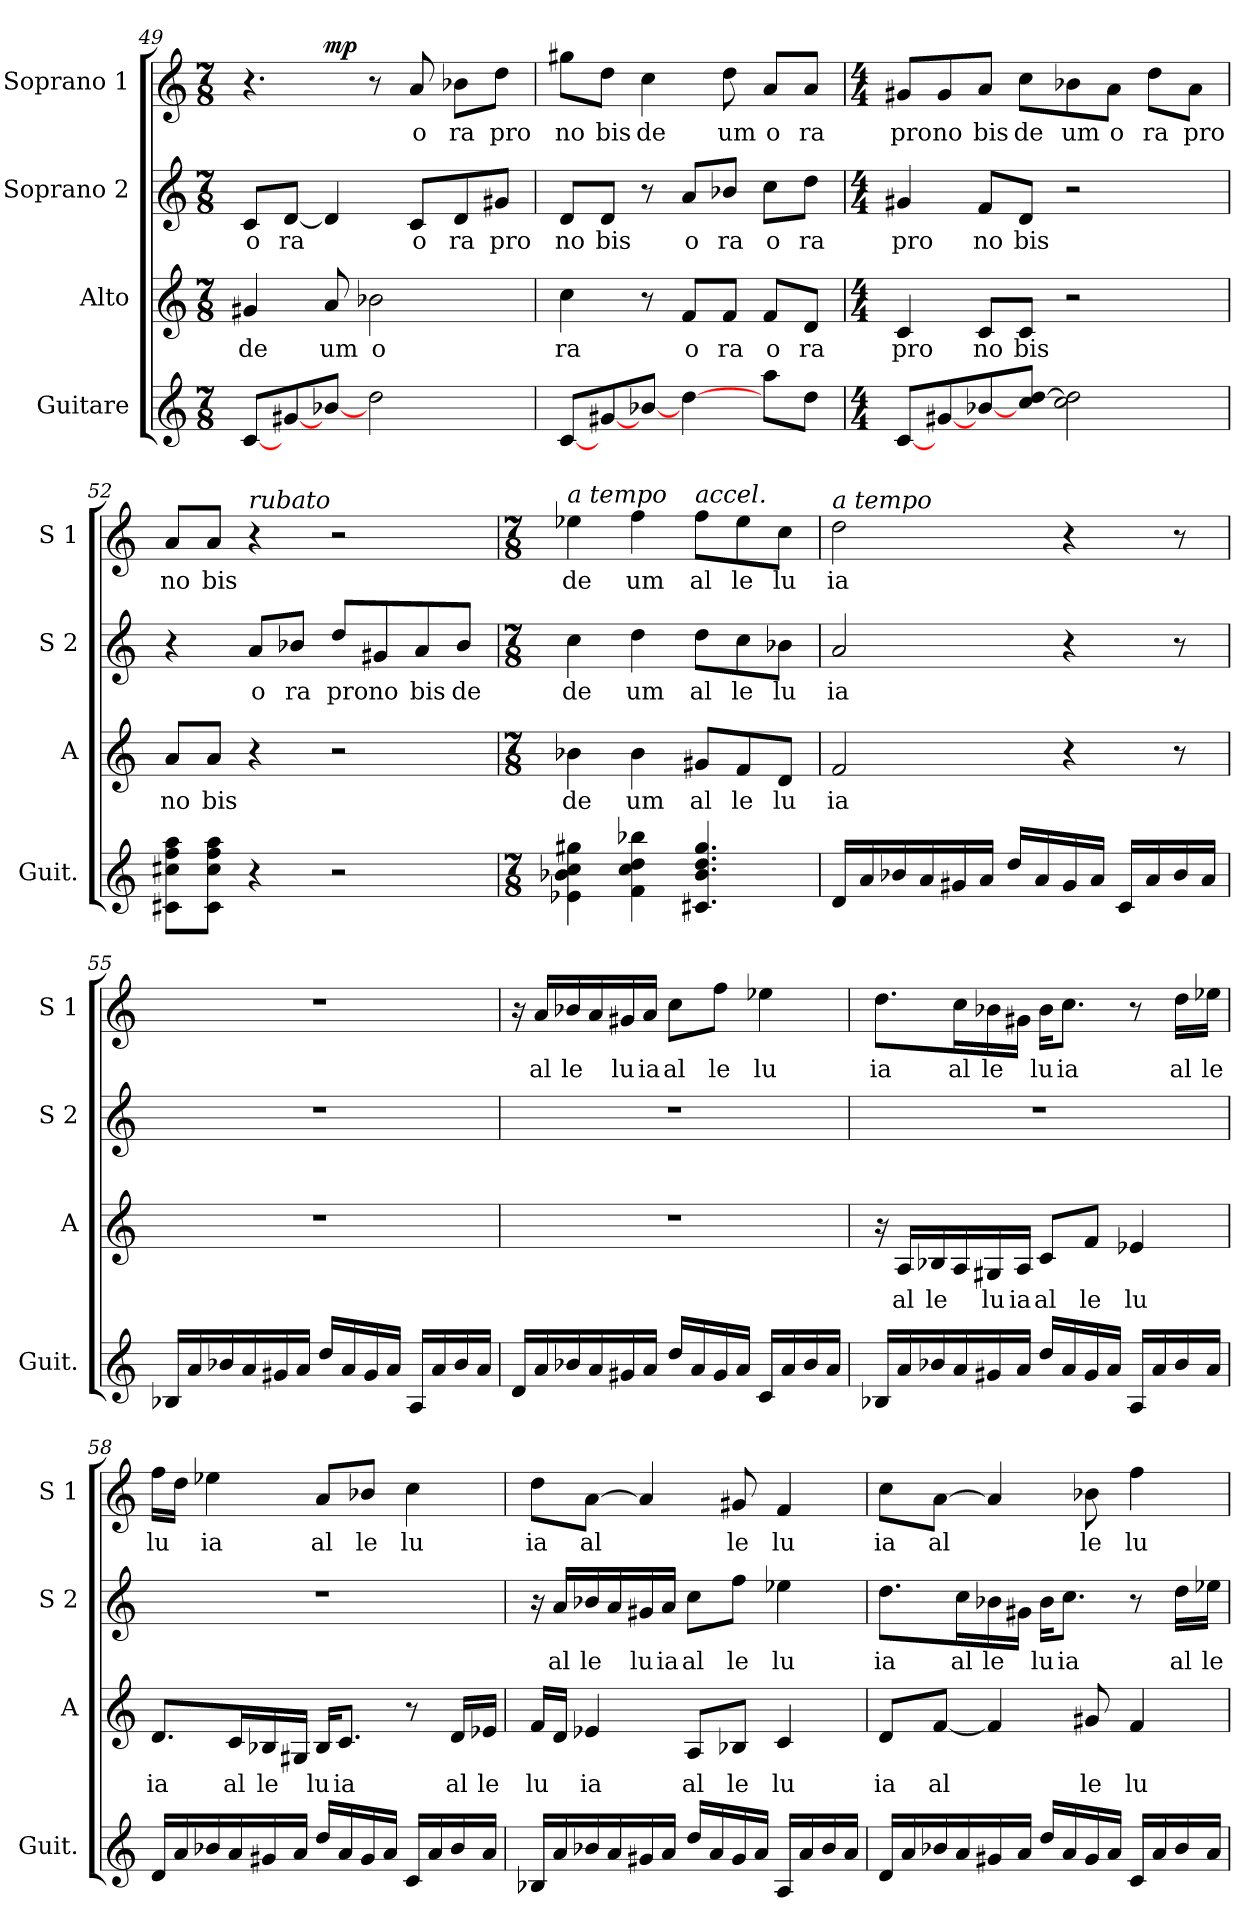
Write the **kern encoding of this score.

**kern	**kern	**text	**kern	**text	**kern	**text	**dynam
*part4	*part3	*part3	*part2	*part2	*part1	*part1	*part1
*staff4	*staff3	*staff3	*staff2	*staff2	*staff1	*staff1	*staff1
*I"Guitare	*I"Alto	*	*I"Soprano 2	*	*I"Soprano 1	*	*
*I'Guit.	*I'A	*	*I'S 2	*	*I'S 1	*	*
*clefG2	*clefG2	*	*clefG2	*	*clefG2	*	*
*ITrd7c12	*	*	*	*	*	*	*
*k[]	*k[]	*	*k[]	*	*k[]	*	*
*C:	*C:	*	*C:	*	*C:	*	*
*M7/8	*M7/8	*	*M7/8	*	*M7/8	*	*
=49	=49	=49	=49	=49	=49	=49	=49
!	!	!LO:LY:b	!	!LO:LY:b	!	!	!
*	*	*	*	*	*^	*	*
[8C/L	4g#X/	de	8c/L	o	4.r	4ryy	.	.
!	!	!	!	!LO:LY:b	!	!	!	!
[8G#X/	.	.	[8d/J	ra	.	.	.	.
!	!	!LO:LY:b	!	!	!	!	!	!LO:DY:b
[8B-X/J	8a/	um	4d/]	.	.	2ryy	.	mp
!	!	!LO:LY:b	!	!	!	!	!	!
2d\	2b-X\	o	.	.	8r	.	.	.
!	!	!	!	!LO:LY:b	!	!	!LO:LY:b	!
.	.	.	8c/L	o	8a/	.	o	.
!	!	!	!	!LO:LY:b	!	!	!LO:LY:b	!
.	.	.	8d/	ra	8b-X\L	.	ra	.
!	!	!	!	!LO:LY:b	!	!	!LO:LY:b	!
.	.	.	8g#X/J	pro	8dd\J	8ryy	pro	.
!!LO:LB:g=z
=50	=50	=50	=50	=50	=50	=50	=50	=50
!	!	!LO:LY:b	!	!LO:LY:b	!	!	!LO:LY:b	!
*	*	*	*	*	*v	*v	*	*
[8C/L	4cc\	ra	8d/L	no	8gg#X\L	no	.
!	!	!	!	!LO:LY:b	!	!LO:LY:b	!
[8G#X/	.	.	8d/J	bis	8dd\J	bis	.
!	!	!	!	!	!	!LO:LY:b	!
[8B-X/J	8r	.	8r	.	4cc\	de	.
!	!	!LO:LY:b	!	!LO:LY:b	!	!	!
[4d\	8f/L	o	8a/L	o	.	.	.
!	!	!LO:LY:b	!	!LO:LY:b	!	!LO:LY:b	!
.	8f/J	ra	8b-X/J	ra	8dd\	um	.
!	!	!LO:LY:b	!	!LO:LY:b	!	!LO:LY:b	!
8a\L	8f/L	o	8cc\L	o	8a/L	o	.
!	!	!LO:LY:b	!	!LO:LY:b	!	!LO:LY:b	!
8d\J	8d/J	ra	8dd\J	ra	8a/J	ra	.
=51	=51	=51	=51	=51	=51	=51	=51
*M4/4	*M4/4	*	*M4/4	*	*M4/4	*	*
!	!	!LO:LY:b	!	!LO:LY:b	!	!LO:LY:b	!
[8C/L	4c/	pro	4g#X/	pro	8g#X/L	pro	.
!	!	!	!	!	!	!LO:LY:b	!
[8G#X/	.	.	.	.	8g#/	no	.
!	!	!LO:LY:b	!	!LO:LY:b	!	!LO:LY:b	!
[8B-X/	8c/L	no	8f/L	no	8a/J	bis	.
!	!	!LO:LY:b	!	!LO:LY:b	!	!LO:LY:b	!
8c/ [8d/J	8c/J	bis	8d/J	bis	8cc\L	de	.
!	!	!	!	!	!	!LO:LY:b	!
2c\ 2d\]	2r	.	2r	.	8b-X\	um	.
!	!	!	!	!	!	!LO:LY:b	!
.	.	.	.	.	8a\J	o	.
!	!	!	!	!	!	!LO:LY:b	!
.	.	.	.	.	8dd\L	ra	.
!	!	!	!	!	!	!LO:LY:b	!
.	.	.	.	.	8a\J	pro	.
=52	=52	=52	=52	=52	=52	=52	=52
!	!	!LO:LY:b	!	!	!	!LO:LY:b	!
8C#X\ 8c#X\ 8f\ 8a\L	8a/L	no	4r	.	8a/L	no	.
!	!	!LO:LY:b	!	!	!	!LO:LY:b	!
8C#\ 8c#\ 8f\ 8a\J	8a/J	bis	.	.	8a/J	bis	.
!	!	!	!	!	!LO:TX:a:i:t=rubato	!	!
!	!	!	!	!LO:LY:b	!	!	!
4r	4r	.	8a/L	o	4r	.	.
!	!	!	!	!LO:LY:b	!	!	!
.	.	.	8b-X/J	ra	.	.	.
!	!	!	!	!LO:LY:b	!	!	!
2r	2r	.	8dd/L	pro	2r	.	.
!	!	!	!	!LO:LY:b	!	!	!
.	.	.	8g#X/	no	.	.	.
!	!	!	!	!LO:LY:b	!	!	!
.	.	.	8a/	bis	.	.	.
!	!	!	!	!LO:LY:b	!	!	!
.	.	.	8b-/J	de	.	.	.
!!LO:LB:g=z
=53	=53	=53	=53	=53	=53	=53	=53
*M7/8	*M7/8	*	*M7/8	*	*M7/8	*	*
!	!	!	!	!	!LO:TX:a:i:t=a tempo	!	!
!	!	!LO:LY:b	!	!LO:LY:b	!	!LO:LY:b	!
4E-X\ 4B-X\ 4c\ 4g#X\	4b-X\	de	4cc\	de	4ee-X\	de	.
!	!	!LO:LY:b	!	!LO:LY:b	!	!LO:LY:b	!
4F\ 4c\ 4d\ 4b-X\	4b-\	um	4dd\	um	4ff\	um	.
!	!	!	!	!	!LO:TX:a:i:t=accel.	!	!
!	!	!LO:LY:b	!	!LO:LY:b	!	!LO:LY:b	!
4.C#X/ 4.B-/ 4.d/ 4.g#/	8g#X/L	al	8dd\L	al	8ff\L	al	.
!	!	!LO:LY:b	!	!LO:LY:b	!	!LO:LY:b	!
.	8f/	le	8cc\	le	8ee-\	le	.
!	!	!LO:LY:b	!	!LO:LY:b	!	!LO:LY:b	!
.	8d/J	lu	8b-X\J	lu	8cc\J	lu	.
=54	=54	=54	=54	=54	=54	=54	=54
!	!	!	!	!	!LO:TX:a:i:t=a tempo	!	!
!	!	!LO:LY:b	!	!LO:LY:b	!	!LO:LY:b	!
16D/LL	2f/	ia	2a/	ia	2dd\	ia	.
16A/	.	.	.	.	.	.	.
16B-X/	.	.	.	.	.	.	.
16A/	.	.	.	.	.	.	.
16G#X/	.	.	.	.	.	.	.
16A/JJ	.	.	.	.	.	.	.
16d/LL	.	.	.	.	.	.	.
16A/	.	.	.	.	.	.	.
16G#/	4r	.	4r	.	4r	.	.
16A/JJ	.	.	.	.	.	.	.
16C/LL	.	.	.	.	.	.	.
16A/	.	.	.	.	.	.	.
16B-/	8r	.	8r	.	8r	.	.
16A/JJ	.	.	.	.	.	.	.
=55	=55	=55	=55	=55	=55	=55	=55
16BB-X/LL	2..r	.	2..r	.	2..r	.	.
16A/	.	.	.	.	.	.	.
16B-X/	.	.	.	.	.	.	.
16A/	.	.	.	.	.	.	.
16G#X/	.	.	.	.	.	.	.
16A/JJ	.	.	.	.	.	.	.
16d/LL	.	.	.	.	.	.	.
16A/	.	.	.	.	.	.	.
16G#/	.	.	.	.	.	.	.
16A/JJ	.	.	.	.	.	.	.
16AA/LL	.	.	.	.	.	.	.
16A/	.	.	.	.	.	.	.
16B-/	.	.	.	.	.	.	.
16A/JJ	.	.	.	.	.	.	.
!!LO:PB:g=z
=56	=56	=56	=56	=56	=56	=56	=56
16D/LL	2..r	.	2..r	.	16r	.	.
!	!	!	!	!	!	!LO:LY:b	!
16A/	.	.	.	.	16a/LL	al	.
!	!	!	!	!	!	!LO:LY:b	!
16B-X/	.	.	.	.	16b-X/	le	.
16A/	.	.	.	.	16a/	.	.
!	!	!	!	!	!	!LO:LY:b	!
16G#X/	.	.	.	.	16g#X/	lu	.
!	!	!	!	!	!	!LO:LY:b	!
16A/JJ	.	.	.	.	16a/JJ	ia	.
!	!	!	!	!	!	!LO:LY:b	!
16d/LL	.	.	.	.	8cc\L	al	.
16A/	.	.	.	.	.	.	.
!	!	!	!	!	!	!LO:LY:b	!
16G#/	.	.	.	.	8ff\J	le	.
16A/JJ	.	.	.	.	.	.	.
!	!	!	!	!	!	!LO:LY:b	!
16C/LL	.	.	.	.	4ee-X\	lu	.
16A/	.	.	.	.	.	.	.
16B-/	.	.	.	.	.	.	.
16A/JJ	.	.	.	.	.	.	.
=57	=57	=57	=57	=57	=57	=57	=57
!	!	!	!	!	!	!LO:LY:b	!
16BB-X/LL	16r	.	2..r	.	8.dd\L	ia	.
!	!	!LO:LY:b	!	!	!	!	!
16A/	16A/LL	al	.	.	.	.	.
!	!	!LO:LY:b	!	!	!	!	!
16B-X/	16B-X/	le	.	.	.	.	.
!	!	!	!	!	!	!LO:LY:b	!
16A/	16A/	.	.	.	16cc\L	al	.
!	!	!LO:LY:b	!	!	!	!LO:LY:b	!
16G#X/	16G#X/	lu	.	.	16b-X\	le	.
!	!	!LO:LY:b	!	!	!	!	!
16A/JJ	16A/JJ	ia	.	.	16g#X\JJ	.	.
!	!	!LO:LY:b	!	!	!	!LO:LY:b	!
16d/LL	8c/L	al	.	.	16b-\KL	lu	.
!	!	!	!	!	!	!LO:LY:b	!
16A/	.	.	.	.	8.cc\J	ia	.
!	!	!LO:LY:b	!	!	!	!	!
16G#/	8f/J	le	.	.	.	.	.
16A/JJ	.	.	.	.	.	.	.
!	!	!LO:LY:b	!	!	!	!	!
16AA/LL	4e-X/	lu	.	.	8r	.	.
16A/	.	.	.	.	.	.	.
!	!	!	!	!	!	!LO:LY:b	!
16B-/	.	.	.	.	16dd\LL	al	.
!	!	!	!	!	!	!LO:LY:b	!
16A/JJ	.	.	.	.	16ee-X\JJ	le	.
!!LO:LB:g=z
=58	=58	=58	=58	=58	=58	=58	=58
!	!	!LO:LY:b	!	!	!	!LO:LY:b	!
16D/LL	8.d/L	ia	2..r	.	16ff\LL	lu	.
16A/	.	.	.	.	16dd\JJ	.	.
!	!	!	!	!	!	!LO:LY:b	!
16B-X/	.	.	.	.	4ee-X\	ia	.
!	!	!LO:LY:b	!	!	!	!	!
16A/	16c/L	al	.	.	.	.	.
!	!	!LO:LY:b	!	!	!	!	!
16G#X/	16B-X/	le	.	.	.	.	.
16A/JJ	16G#X/JJ	.	.	.	.	.	.
!	!	!LO:LY:b	!	!	!	!LO:LY:b	!
16d/LL	16B-/KL	lu	.	.	8a/L	al	.
!	!	!LO:LY:b	!	!	!	!	!
16A/	8.c/J	ia	.	.	.	.	.
!	!	!	!	!	!	!LO:LY:b	!
16G#/	.	.	.	.	8b-X/J	le	.
16A/JJ	.	.	.	.	.	.	.
!	!	!	!	!	!	!LO:LY:b	!
16C/LL	8r	.	.	.	4cc\	lu	.
16A/	.	.	.	.	.	.	.
!	!	!LO:LY:b	!	!	!	!	!
16B-/	16d/LL	al	.	.	.	.	.
!	!	!LO:LY:b	!	!	!	!	!
16A/JJ	16e-X/JJ	le	.	.	.	.	.
=59	=59	=59	=59	=59	=59	=59	=59
!	!	!LO:LY:b	!	!	!	!LO:LY:b	!
16BB-X/LL	16f/LL	lu	16r	.	8dd\L	ia	.
!	!	!	!	!LO:LY:b	!	!	!
16A/	16d/JJ	.	16a/LL	al	.	.	.
!	!	!LO:LY:b	!	!LO:LY:b	!	!LO:LY:b	!
16B-X/	4e-X/	ia	16b-X/	le	[8a\J	al	.
16A/	.	.	16a/	.	.	.	.
!	!	!	!	!LO:LY:b	!	!	!
16G#X/	.	.	16g#X/	lu	4a/]	.	.
!	!	!	!	!LO:LY:b	!	!	!
16A/JJ	.	.	16a/JJ	ia	.	.	.
!	!	!LO:LY:b	!	!LO:LY:b	!	!	!
16d/LL	8A/L	al	8cc\L	al	.	.	.
16A/	.	.	.	.	.	.	.
!	!	!LO:LY:b	!	!LO:LY:b	!	!LO:LY:b	!
16G#/	8B-X/J	le	8ff\J	le	8g#X/	le	.
16A/JJ	.	.	.	.	.	.	.
!	!	!LO:LY:b	!	!LO:LY:b	!	!LO:LY:b	!
16AA/LL	4c/	lu	4ee-X\	lu	4f/	lu	.
16A/	.	.	.	.	.	.	.
16B-/	.	.	.	.	.	.	.
16A/JJ	.	.	.	.	.	.	.
!!LO:LB:g=z
=60	=60	=60	=60	=60	=60	=60	=60
!	!	!LO:LY:b	!	!LO:LY:b	!	!LO:LY:b	!
16D/LL	8d/L	ia	8.dd\L	ia	8cc\L	ia	.
16A/	.	.	.	.	.	.	.
!	!	!LO:LY:b	!	!	!	!LO:LY:b	!
16B-X/	[8f/J	al	.	.	[8a\J	al	.
!	!	!	!	!LO:LY:b	!	!	!
16A/	.	.	16cc\L	al	.	.	.
!	!	!	!	!LO:LY:b	!	!	!
16G#X/	4f/]	.	16b-X\	le	4a/]	.	.
16A/JJ	.	.	16g#X\JJ	.	.	.	.
!	!	!	!	!LO:LY:b	!	!	!
16d/LL	.	.	16b-\KL	lu	.	.	.
!	!	!	!	!LO:LY:b	!	!	!
16A/	.	.	8.cc\J	ia	.	.	.
!	!	!LO:LY:b	!	!	!	!LO:LY:b	!
16G#/	8g#X/	le	.	.	8b-X\	le	.
16A/JJ	.	.	.	.	.	.	.
!	!	!LO:LY:b	!	!	!	!LO:LY:b	!
16C/LL	4f/	lu	8r	.	4ff\	lu	.
16A/	.	.	.	.	.	.	.
!	!	!	!	!LO:LY:b	!	!	!
16B-/	.	.	16dd\LL	al	.	.	.
!	!	!	!	!LO:LY:b	!	!	!
16A/JJ	.	.	16ee-X\JJ	le	.	.	.
=	=	=	=	=	=	=	=
*-	*-	*-	*-	*-	*-	*-	*-
